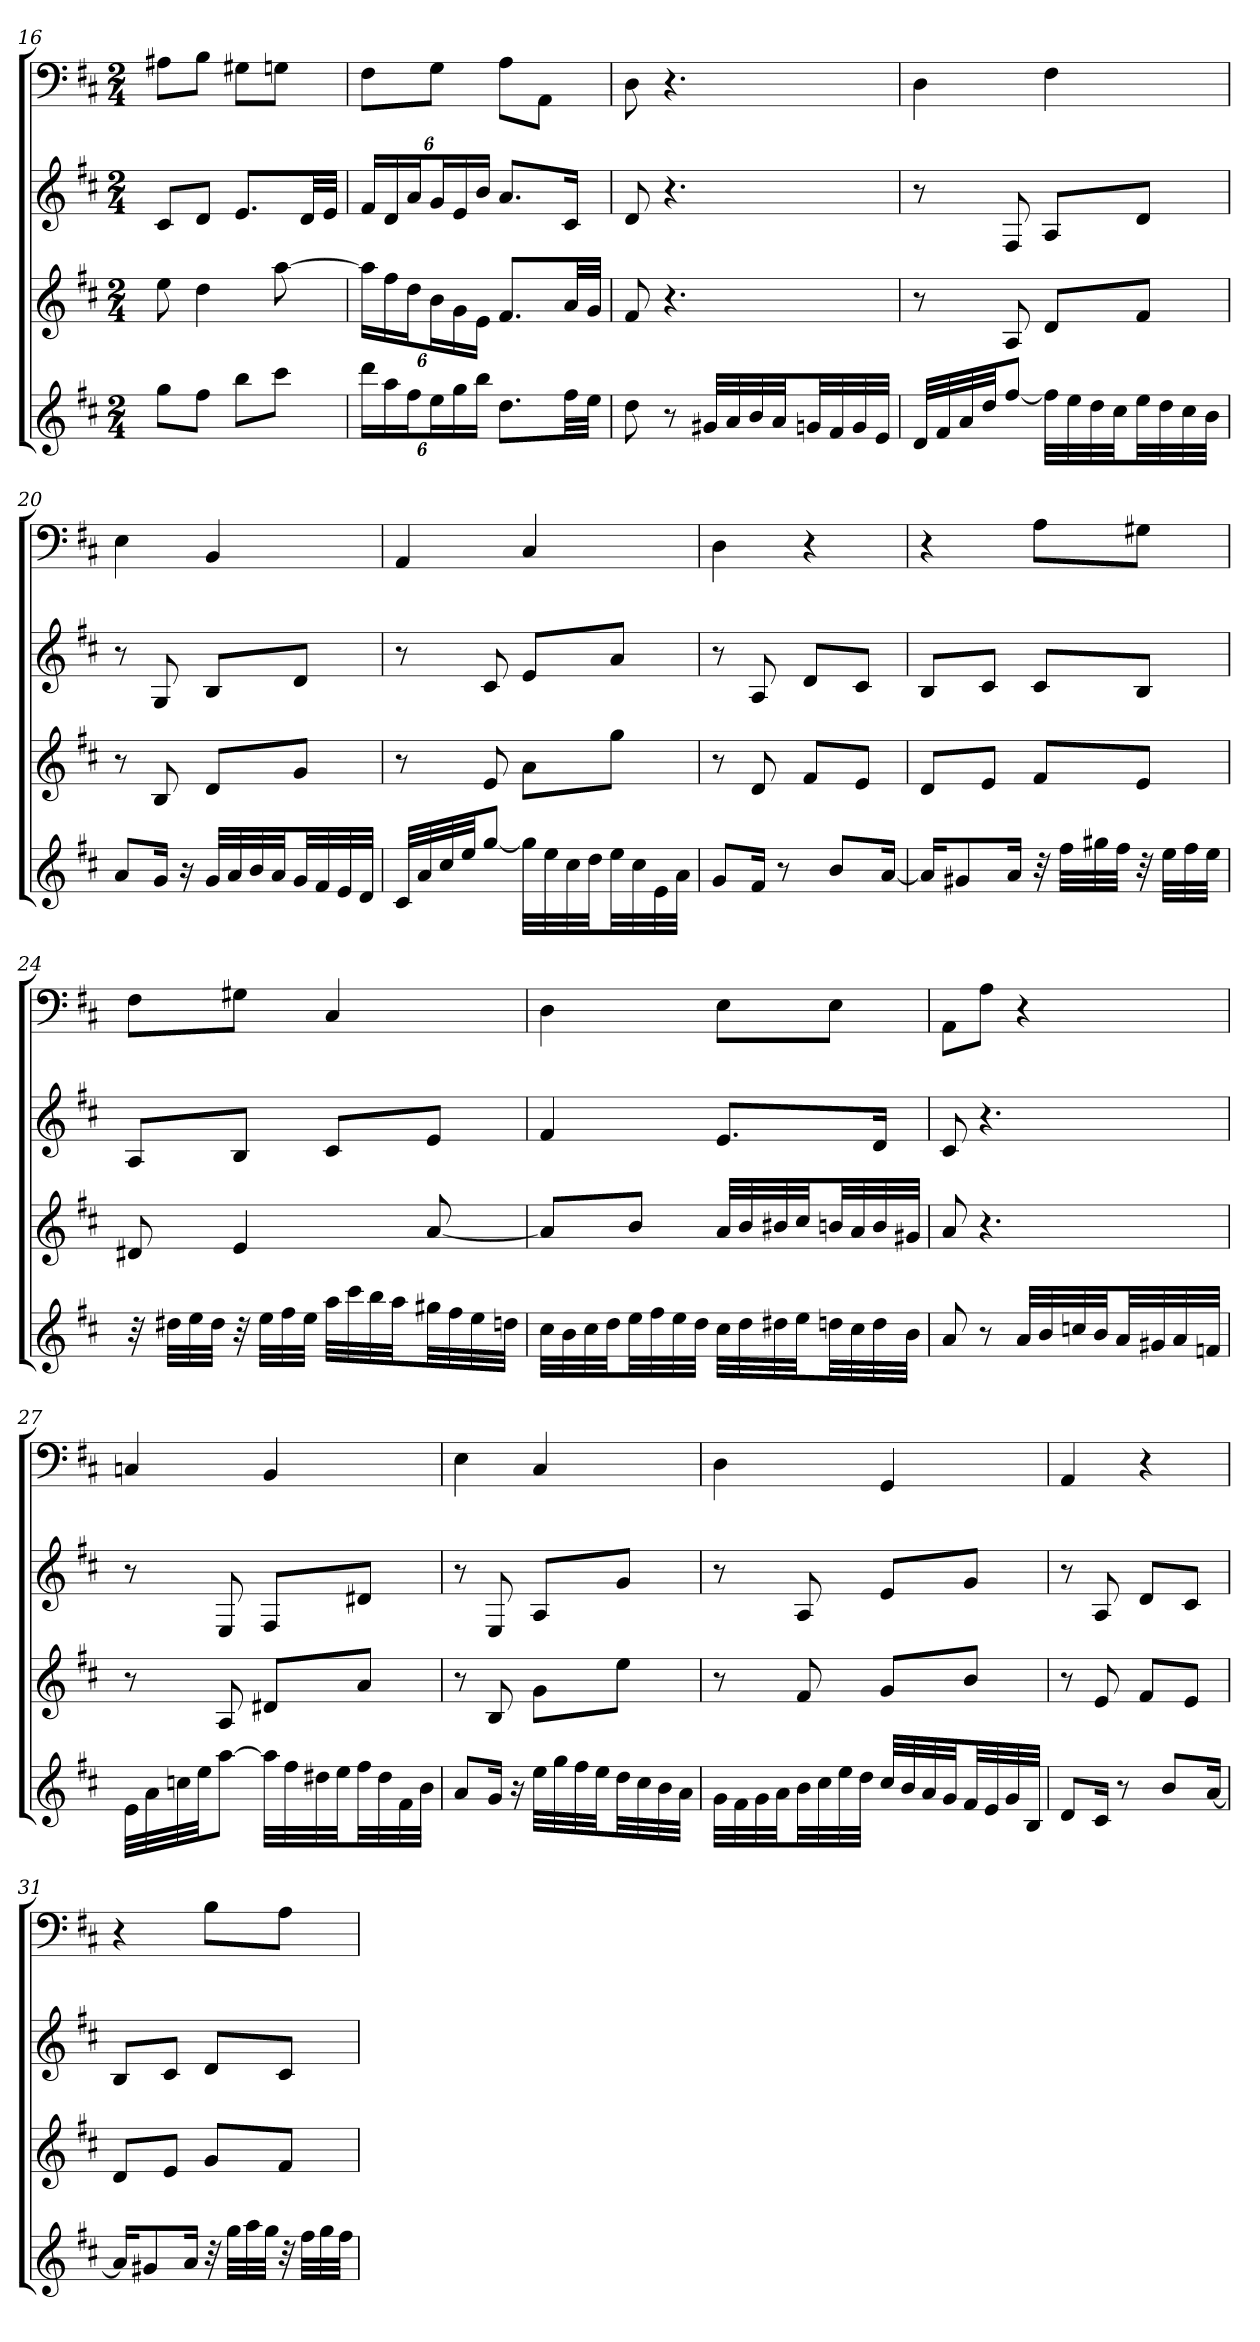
**kern	**kern	**kern	**kern
*part4	*part3	*part2	*part1
*staff4	*staff3	*staff2	*staff1
*k[f#c#]	*k[f#c#]	*k[f#c#]	*k[f#c#]
*D:	*D:	*D:	*D:
*M2/4	*M2/4	*M2/4	*M2/4
=16	=16	=16	=16
8ggL	8ee	8c#L	8A#XL
8ff#J	4dd	8dJ	8BJ
8bbL	.	8.eL	8G#XL
8ccc#J	[8aa	.	8GnJ
.	.	32dLL	.
.	.	32eJJJ	.
=17	=17	=17	=17
24dddLL	24aaLL]	24f#LL	8F#L
24aa	24ff#	24d	.
24ff#J	24ddJ	24aJ	.
24eeL	24bL	24gL	8GJ
24gg	24g	24e	.
24bbJJ	24eJJ	24bJJ	.
8.ddL	8.f#L	8.aL	8AL
.	.	.	8AAJ
32ff#LL	32aLL	16c#Jk	.
32eeJJJ	32gJJJ	.	.
=18	=18	=18	=18
8dd	8f#	8d	8D
8r	4.r	4.r	4.r
32g#XLLL	.	.	.
32a	.	.	.
32b	.	.	.
32aJJ	.	.	.
32gnLL	.	.	.
32f#	.	.	.
32g	.	.	.
32eJJJ	.	.	.
=19	=19	=19	=19
32dLLL	8r	8r	4D
32f#	.	.	.
32a	.	.	.
32ddJJ	.	.	.
[8ff#J	8A	8F#	.
32ff#LLL]	8dL	8AL	4F#
32ee	.	.	.
32dd	.	.	.
32cc#JJ	.	.	.
32eeLL	8f#J	8dJ	.
32dd	.	.	.
32cc#	.	.	.
32bJJJ	.	.	.
=20	=20	=20	=20
8aL	8r	8r	4E
16gJk	8B	8G	.
16r	.	.	.
32gLLL	8dL	8BL	4BB
32a	.	.	.
32b	.	.	.
32aJJ	.	.	.
32gLL	8gJ	8dJ	.
32f#	.	.	.
32e	.	.	.
32dJJJ	.	.	.
=21	=21	=21	=21
32c#LLL	8r	8r	4AA
32a	.	.	.
32cc#	.	.	.
32eeJJ	.	.	.
[8ggJ	8e	8c#	.
32ggLLL]	8aL	8eL	4C#
32ee	.	.	.
32cc#	.	.	.
32ddJJ	.	.	.
32eeLL	8ggJ	8aJ	.
32cc#	.	.	.
32e	.	.	.
32aJJJ	.	.	.
=22	=22	=22	=22
8gL	8r	8r	4D
16f#Jk	8d	8A	.
8r	.	.	.
.	8f#L	8dL	4r
8bL	.	.	.
.	8eJ	8c#J	.
[16aJk	.	.	.
=23	=23	=23	=23
16aKL]	8dL	8BL	4r
8g#X	.	.	.
.	8eJ	8c#J	.
16aJk	.	.	.
32r	8f#L	8c#L	8AL
32ff#LLL	.	.	.
32gg#X	.	.	.
32ff#JJJ	.	.	.
32r	8eJ	8BJ	8G#XJ
32eeLLL	.	.	.
32ff#	.	.	.
32eeJJJ	.	.	.
=24	=24	=24	=24
32r	8d#X	8AL	8F#L
32dd#XLLL	.	.	.
32ee	.	.	.
32dd#JJJ	.	.	.
32r	4e	8BJ	8G#XJ
32eeLLL	.	.	.
32ff#	.	.	.
32eeJJJ	.	.	.
32aaLLL	.	8c#L	4C#
32ccc#	.	.	.
32bb	.	.	.
32aaJJ	.	.	.
32gg#XLL	[8a	8eJ	.
32ff#	.	.	.
32ee	.	.	.
32ddnJJJ	.	.	.
=25	=25	=25	=25
32cc#LLL	8aL]	4f#	4D
32b	.	.	.
32cc#	.	.	.
32ddJJ	.	.	.
32eeLL	8bJ	.	.
32ff#	.	.	.
32ee	.	.	.
32ddJJJ	.	.	.
32cc#LLL	32aLLL	8.eL	8EL
32dd	32b	.	.
32dd#X	32b#X	.	.
32eeJJ	32cc#JJ	.	.
32ddnLL	32bnLL	.	8EJ
32cc#	32a	.	.
32dd	32b	16dJk	.
32bJJJ	32g#XJJJ	.	.
=26	=26	=26	=26
8a	8a	8c#	8AAL
8r	4.r	4.r	8AJ
32aLLL	.	.	4r
32b	.	.	.
32ccn	.	.	.
32bJJ	.	.	.
32aLL	.	.	.
32g#X	.	.	.
32a	.	.	.
32fnJJJ	.	.	.
=27	=27	=27	=27
32eLLL	8r	8r	4Cn
32a	.	.	.
32ccn	.	.	.
32eeJJ	.	.	.
[8aaJ	8A	8E	.
32aaLLL]	8d#XL	8F#L	4BB
32ff#	.	.	.
32dd#X	.	.	.
32eeJJ	.	.	.
32ff#LL	8aJ	8d#XJ	.
32dd#	.	.	.
32f#	.	.	.
32bJJJ	.	.	.
=28	=28	=28	=28
8aL	8r	8r	4E
16gJk	8B	8E	.
16r	.	.	.
32eeLLL	8gL	8AL	4C#
32gg	.	.	.
32ff#	.	.	.
32eeJJ	.	.	.
32ddLL	8eeJ	8gJ	.
32cc#	.	.	.
32b	.	.	.
32aJJJ	.	.	.
=29	=29	=29	=29
32gLLL	8r	8r	4D
32f#	.	.	.
32g	.	.	.
32aJJ	.	.	.
32bLL	8f#	8A	.
32cc#	.	.	.
32ee	.	.	.
32ddJJJ	.	.	.
32cc#LLL	8gL	8eL	4GG
32b	.	.	.
32a	.	.	.
32gJJ	.	.	.
32f#LL	8bJ	8gJ	.
32e	.	.	.
32g	.	.	.
32BJJJ	.	.	.
=30	=30	=30	=30
8dL	8r	8r	4AA
16c#Jk	8e	8A	.
8r	.	.	.
.	8f#L	8dL	4r
8bL	.	.	.
.	8eJ	8c#J	.
[16aJk	.	.	.
=31	=31	=31	=31
16aKL]	8dL	8BL	4r
8g#X	.	.	.
.	8eJ	8c#J	.
16aJk	.	.	.
32r	8gL	8dL	8BL
32ggLLL	.	.	.
32aa	.	.	.
32ggJJJ	.	.	.
32r	8f#J	8c#J	8AJ
32ff#LLL	.	.	.
32gg	.	.	.
32ff#JJJ	.	.	.
=	=	=	=
*-	*-	*-	*-
